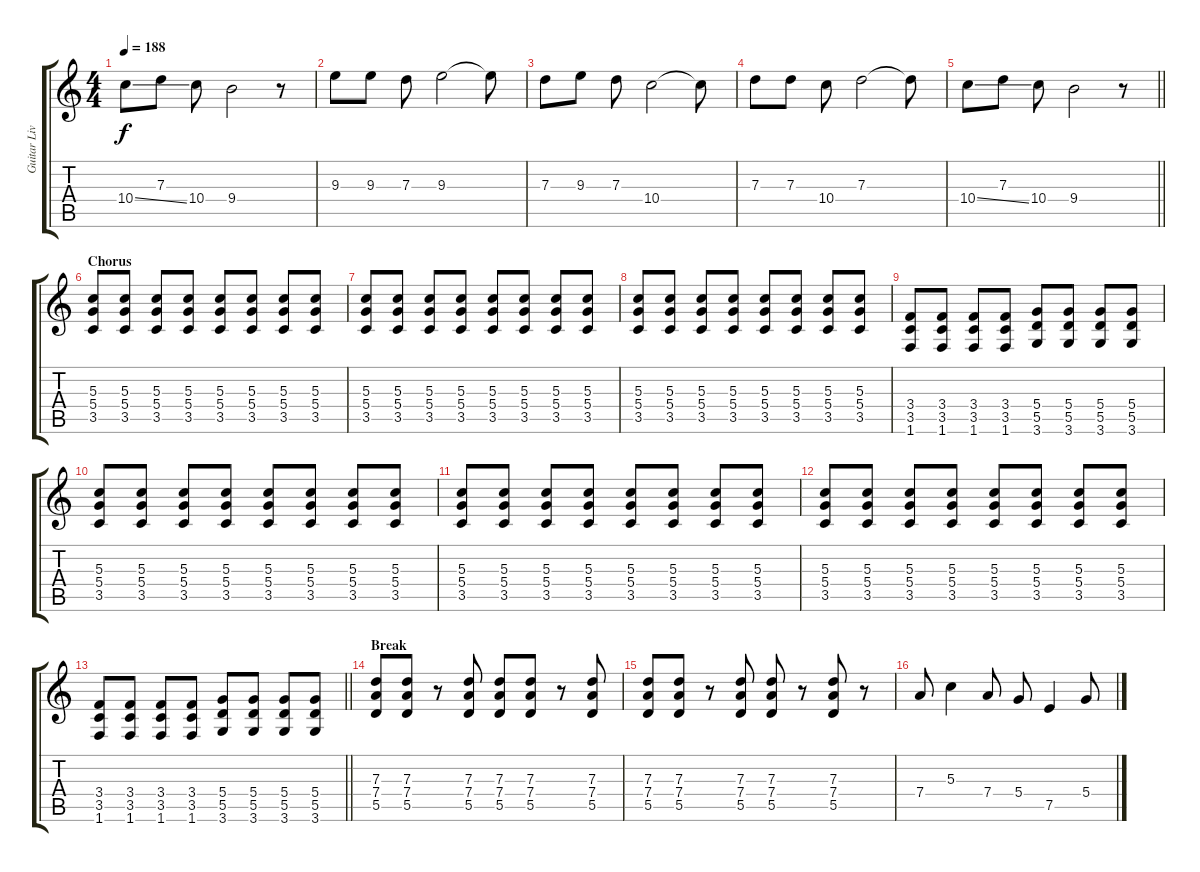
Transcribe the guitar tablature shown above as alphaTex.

\track ("Guitar Live (Dori)" "Guitar Liv") {instrument overdrivenguitar}
\staff {score tabs}
\tuning (E4 B3 G3 D3 A2 E2) {hide}
\ts (4 4)
\tempo 188
\clef g2
\ks c
10.4{ss}.8{dy f} 7.3.8 10.4.8 9.4.2 r.8 |
9.3.8 9.3.8 7.3.8 9.3.2 9.3{t}.8 |
7.3.8 9.3.8 7.3.8 10.4.2 10.4{t}.8 |
7.3.8 7.3.8 10.4.8 7.3.2 7.3{t}.8 |
\barLineRight lightlight
10.4{ss}.8 7.3.8 10.4.8 9.4.2 r.8 |
\section ("" "Chorus")
(5.3 5.4 3.5).8 (5.3 5.4 3.5).8 (5.3 5.4 3.5).8 (5.3 5.4 3.5).8 (5.3 5.4 3.5).8 (5.3 5.4 3.5).8 (5.3 5.4 3.5).8 (5.3 5.4 3.5).8 |
(5.3 5.4 3.5).8 (5.3 5.4 3.5).8 (5.3 5.4 3.5).8 (5.3 5.4 3.5).8 (5.3 5.4 3.5).8 (5.3 5.4 3.5).8 (5.3 5.4 3.5).8 (5.3 5.4 3.5).8 |
(5.3 5.4 3.5).8 (5.3 5.4 3.5).8 (5.3 5.4 3.5).8 (5.3 5.4 3.5).8 (5.3 5.4 3.5).8 (5.3 5.4 3.5).8 (5.3 5.4 3.5).8 (5.3 5.4 3.5).8 |
(3.4 3.5 1.6).8 (3.4 3.5 1.6).8 (3.4 3.5 1.6).8 (3.4 3.5 1.6).8 (5.4 5.5 3.6).8 (5.4 5.5 3.6).8 (5.4 5.5 3.6).8 (5.4 5.5 3.6).8 |
(5.3 5.4 3.5).8 (5.3 5.4 3.5).8 (5.3 5.4 3.5).8 (5.3 5.4 3.5).8 (5.3 5.4 3.5).8 (5.3 5.4 3.5).8 (5.3 5.4 3.5).8 (5.3 5.4 3.5).8 |
(5.3 5.4 3.5).8 (5.3 5.4 3.5).8 (5.3 5.4 3.5).8 (5.3 5.4 3.5).8 (5.3 5.4 3.5).8 (5.3 5.4 3.5).8 (5.3 5.4 3.5).8 (5.3 5.4 3.5).8 |
(5.3 5.4 3.5).8 (5.3 5.4 3.5).8 (5.3 5.4 3.5).8 (5.3 5.4 3.5).8 (5.3 5.4 3.5).8 (5.3 5.4 3.5).8 (5.3 5.4 3.5).8 (5.3 5.4 3.5).8 |
\barLineRight lightlight
(3.4 3.5 1.6).8 (3.4 3.5 1.6).8 (3.4 3.5 1.6).8 (3.4 3.5 1.6).8 (5.4 5.5 3.6).8 (5.4 5.5 3.6).8 (5.4 5.5 3.6).8 (5.4 5.5 3.6).8 |
\section ("" "Break")
(7.3 7.4 5.5).8 (7.3 7.4 5.5).8 r.8 (7.3 7.4 5.5).8 (7.3 7.4 5.5).8 (7.3 7.4 5.5).8 r.8 (7.3 7.4 5.5).8 |
(7.3 7.4 5.5).8 (7.3 7.4 5.5).8 r.8 (7.3 7.4 5.5).8 (7.3 7.4 5.5).8 r.8 (7.3 7.4 5.5).8 r.8 |
7.4.8 5.3.4 7.4.8 5.4.8 7.5.4 5.4.8
